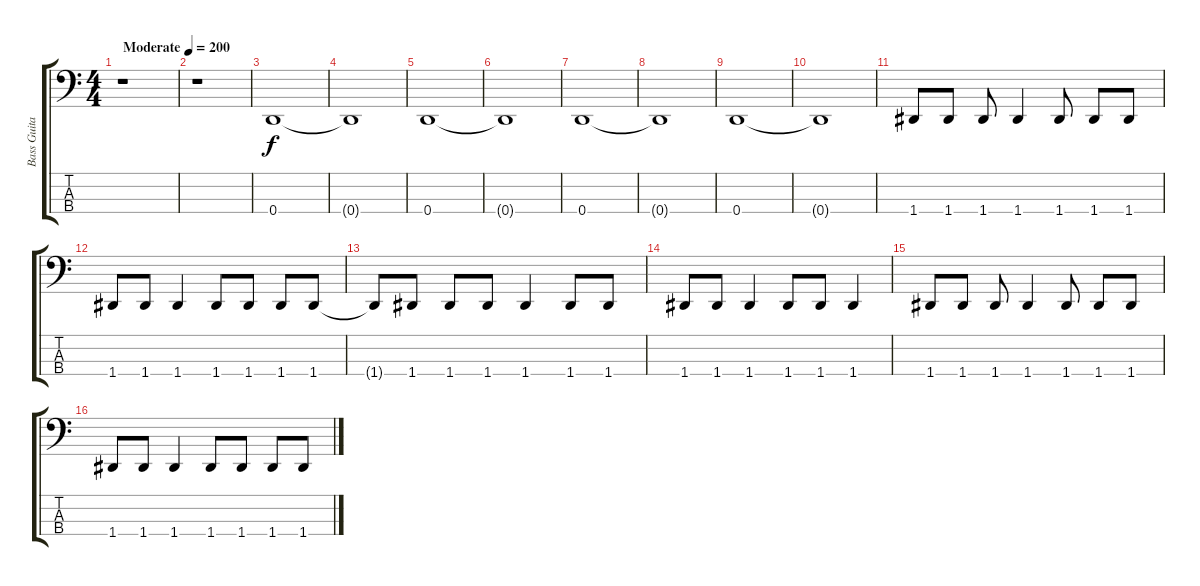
\track ("Bass Guitar (Andy)" "Bass Guita") {instrument electricbasspick}
\staff {score tabs}
\tuning (G2 D2 A1 D1) {hide}
\ts (4 4)
\tempo (200 "Moderate")
\clef f4
\ks c
r.1{dy f instrument electricbasspick} |
r.1 |
0.4.1 |
0.4{t}.1 |
0.4.1 |
0.4{t}.1 |
0.4.1 |
0.4{t}.1 |
0.4.1 |
0.4{t}.1 |
1.4.8 1.4.8 1.4.8 1.4.4 1.4.8 1.4.8 1.4.8 |
1.4.8 1.4.8 1.4.4 1.4.8 1.4.8 1.4.8 1.4.8 |
1.4{t}.8 1.4.8 1.4.8 1.4.8 1.4.4 1.4.8 1.4.8 |
1.4.8 1.4.8 1.4.4 1.4.8 1.4.8 1.4.4 |
1.4.8 1.4.8 1.4.8 1.4.4 1.4.8 1.4.8 1.4.8 |
1.4.8 1.4.8 1.4.4 1.4.8 1.4.8 1.4.8 1.4.8
